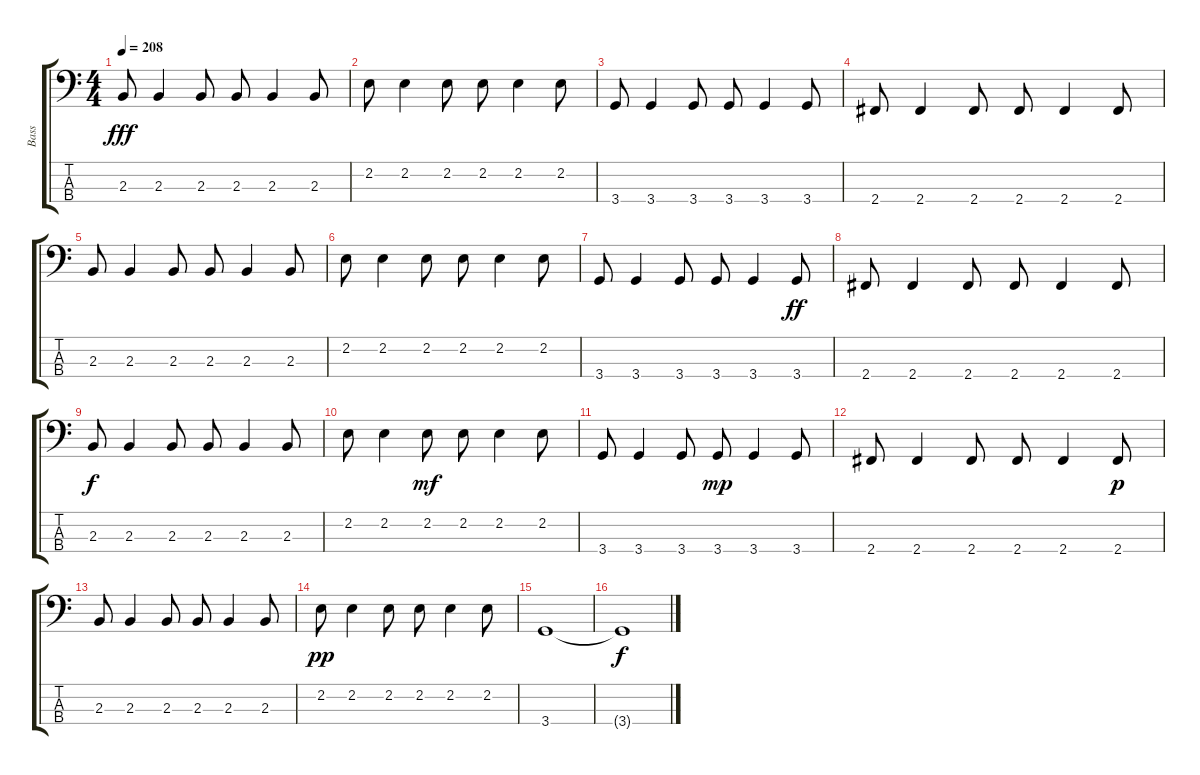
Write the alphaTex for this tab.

\track ("Bass" "Bass") {instrument electricbassfinger}
\staff {score tabs}
\tuning (G2 D2 A1 E1) {hide}
\ts (4 4)
\tempo 208
\clef f4
\ks c
2.3.8{dy fff} 2.3.4 2.3.8 2.3.8 2.3.4 2.3.8 |
2.2.8 2.2.4 2.2.8 2.2.8 2.2.4 2.2.8 |
3.4.8 3.4.4 3.4.8 3.4.8 3.4.4 3.4.8 |
2.4.8 2.4.4 2.4.8 2.4.8 2.4.4 2.4.8 |
2.3.8 2.3.4 2.3.8 2.3.8 2.3.4 2.3.8 |
2.2.8 2.2.4 2.2.8 2.2.8 2.2.4 2.2.8 |
3.4.8 3.4.4 3.4.8 3.4.8 3.4.4 3.4.8{dy ff} |
2.4.8 2.4.4 2.4.8 2.4.8 2.4.4 2.4.8 |
2.3.8{dy f} 2.3.4 2.3.8 2.3.8 2.3.4 2.3.8 |
2.2.8 2.2.4 2.2.8{dy mf} 2.2.8 2.2.4 2.2.8 |
3.4.8 3.4.4 3.4.8 3.4.8{dy mp} 3.4.4 3.4.8 |
2.4.8 2.4.4 2.4.8 2.4.8 2.4.4 2.4.8{dy p} |
2.3.8 2.3.4 2.3.8 2.3.8 2.3.4 2.3.8 |
2.2.8{dy pp} 2.2.4 2.2.8 2.2.8 2.2.4 2.2.8 |
3.4.1 |
3.4{t}.1{dy f}
